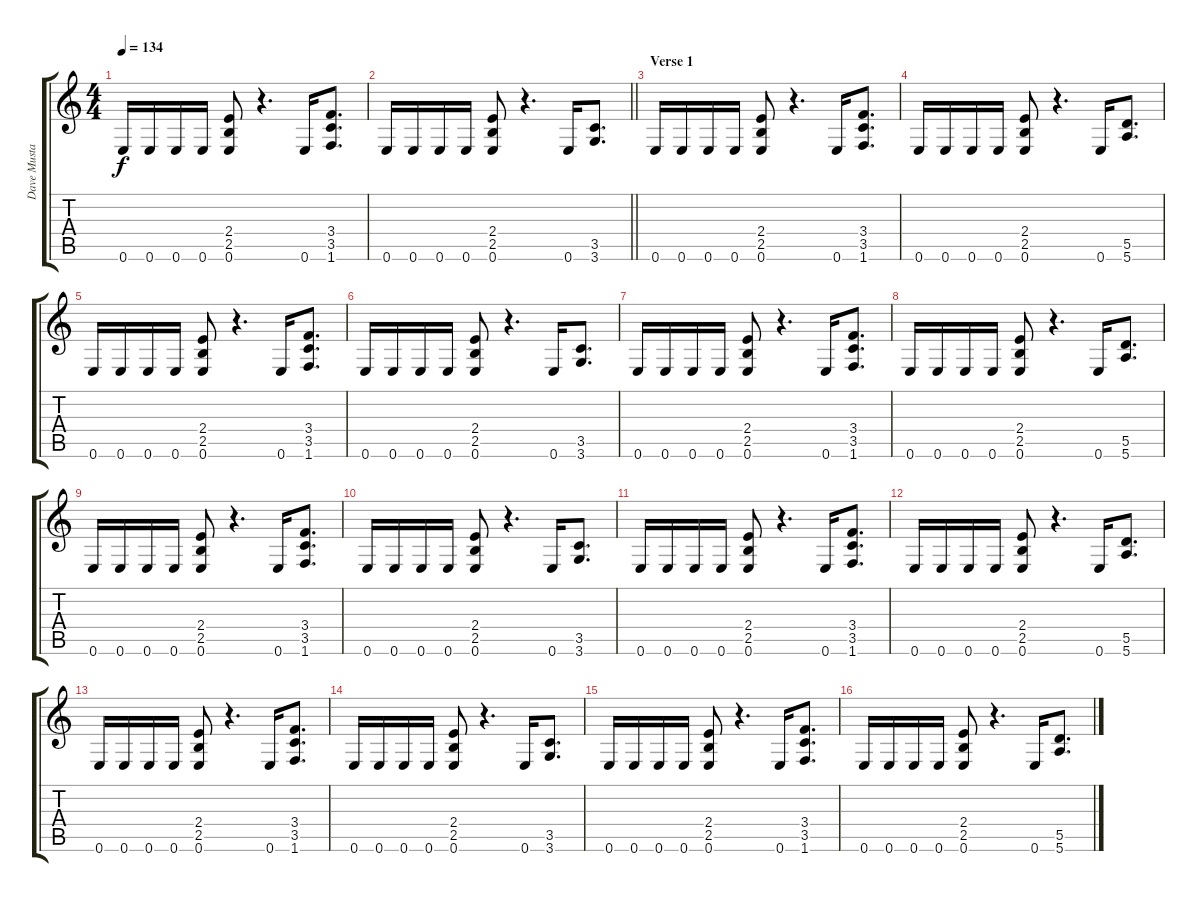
\track ("Dave Mustaine" "Dave Musta") {instrument overdrivenguitar}
\staff {score tabs}
\tuning (E4 B3 G3 D3 A2 E2) {hide}
\ts (4 4)
\tempo 134
\clef g2
\ks c
0.6.16{dy f} 0.6.16 0.6.16 0.6.16 (2.4 2.5 0.6).8 r.4{d} 0.6.16 (3.4 3.5 1.6).8{d} |
\barLineRight lightlight
0.6.16 0.6.16 0.6.16 0.6.16 (2.4 2.5 0.6).8 r.4{d} 0.6.16 (3.5 3.6).8{d} |
\section ("" "Verse 1")
0.6.16 0.6.16 0.6.16 0.6.16 (2.4 2.5 0.6).8 r.4{d} 0.6.16 (3.4 3.5 1.6).8{d} |
0.6.16 0.6.16 0.6.16 0.6.16 (2.4 2.5 0.6).8 r.4{d} 0.6.16 (5.5 5.6).8{d} |
0.6.16 0.6.16 0.6.16 0.6.16 (2.4 2.5 0.6).8 r.4{d} 0.6.16 (3.4 3.5 1.6).8{d} |
0.6.16 0.6.16 0.6.16 0.6.16 (2.4 2.5 0.6).8 r.4{d} 0.6.16 (3.5 3.6).8{d} |
0.6.16 0.6.16 0.6.16 0.6.16 (2.4 2.5 0.6).8 r.4{d} 0.6.16 (3.4 3.5 1.6).8{d} |
0.6.16 0.6.16 0.6.16 0.6.16 (2.4 2.5 0.6).8 r.4{d} 0.6.16 (5.5 5.6).8{d} |
0.6.16 0.6.16 0.6.16 0.6.16 (2.4 2.5 0.6).8 r.4{d} 0.6.16 (3.4 3.5 1.6).8{d} |
0.6.16 0.6.16 0.6.16 0.6.16 (2.4 2.5 0.6).8 r.4{d} 0.6.16 (3.5 3.6).8{d} |
0.6.16 0.6.16 0.6.16 0.6.16 (2.4 2.5 0.6).8 r.4{d} 0.6.16 (3.4 3.5 1.6).8{d} |
0.6.16 0.6.16 0.6.16 0.6.16 (2.4 2.5 0.6).8 r.4{d} 0.6.16 (5.5 5.6).8{d} |
0.6.16 0.6.16 0.6.16 0.6.16 (2.4 2.5 0.6).8 r.4{d} 0.6.16 (3.4 3.5 1.6).8{d} |
0.6.16 0.6.16 0.6.16 0.6.16 (2.4 2.5 0.6).8 r.4{d} 0.6.16 (3.5 3.6).8{d} |
0.6.16 0.6.16 0.6.16 0.6.16 (2.4 2.5 0.6).8 r.4{d} 0.6.16 (3.4 3.5 1.6).8{d} |
0.6.16 0.6.16 0.6.16 0.6.16 (2.4 2.5 0.6).8 r.4{d} 0.6.16 (5.5 5.6).8{d}
